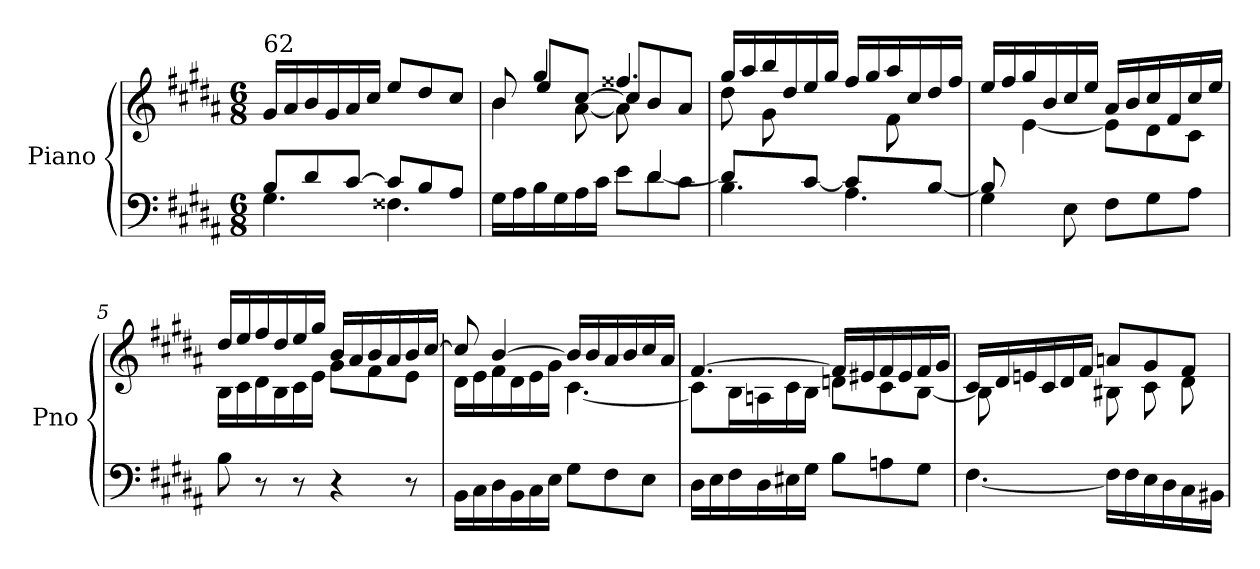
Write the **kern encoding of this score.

**kern	**kern
*part1	*part1
*staff2	*staff1
*I"Piano	*
*I'Pno	*
*clefF4	*clefG2
*k[f#c#g#d#a#]	*k[f#c#g#d#a#]
*B:	*B:
*M6/8	*M6/8
=1	=1
*^	*
!	!	!LO:TX:a:t=62
8B/L	4.G#\	16g#/LL
.	.	16a#/
8d#/	.	16b/
.	.	16g#/
[8c#/J	.	16a#/
.	.	16cc#/JJ
8c#/L]	4.F##X\	8ee/L
8B/	.	8dd#/
8A#/J	.	8cc#/J
=2	=2	=2
*	*	*^
*	*	*	*^
16G#\LL	2ryy	8b/	4b\	8ryy
16A#\	.	.	.	.
16B\	.	4gg#/	.	8ee/L
16G#\	.	.	.	.
16A#\	.	.	[8a#\	[8cc#/J
16c#\JJ	.	.	.	.
8e\L	.	4.ff##X/	8a#\]	8cc#/L]
8d#\	[4d#/	.	4ryy	8b/
8c#\J	.	.	.	8a#/J
=3	=3	=3	=3	=3
4.B\	8d#/L]	16gg#/LL	8dd#\	8ryy
.	.	16aa#/	.	.
.	8ryy	16bb/	2ryy	8g#\
.	.	16dd#/	.	.
.	[8c#/J	16ee/	.	4ryy
.	.	16gg#/JJ	.	.
4.A#\	8c#/L]	16ff#/LL	.	.
.	.	16gg#/	.	.
.	8ryy	16aa#/	.	8f#\
.	.	16cc#/	.	.
.	[8B/J	16dd#/	8ryy	8ryy
.	.	16ff#/JJ	.	.
*	*	*	*v	*v
=4	=4	=4	=4
4G#\	8B/]	16ee/LL	8ryy
.	.	16ff#/	.
.	2ryy	16gg#/	[4e\
.	.	16b/	.
8E\	.	16cc#/	.
.	.	16ee/JJ	.
8F#\L	.	16a#/LL	8e\L]
.	.	16b/	.
8G#\	.	16cc#/	8d#\
.	.	16f#/	.
8A#\J	8ryy	16cc#/	8c#\J
.	.	16ee/JJ	.
*v	*v	*	*
!!LO:LB:g=z	!!
=5	=5	=5
8B\	16dd#/LL	16B\LL
.	16ee/	16c#\
8r	16ff#/	16d#\
.	16dd#/	16B\
8r	16ee/	16c#\
.	16gg#/JJ	16e\JJ
4r	16b/LL	8g#\L
.	16a#/	.
.	16b/	8f#\
.	16a#/	.
8r	16b/	8e\J
.	[16cc#/JJ	.
=6	=6	=6
16BB\LL	8cc#/]	16d#\LL
16C#\	.	16e\
16D#\	[4b/	16f#\
16BB\	.	16d#\
16C#\	.	16e\
16E\JJ	.	16g#\JJ
8G#\L	16b/LL]	[4.c#\
.	16b/	.
8F#\	16a#/	.
.	16b/	.
8E\J	16cc#/	.
.	16a#/JJ	.
=7	=7	=7
16D#\LL	[4.f#/	8c#\L]
16E\	.	.
16F#\	.	16B\L
16D#\	.	16An\
16E#X\	.	16c#\
16G#\JJ	.	16B\JJ
8B\L	16f#/LL]	8dn\L
.	16e#X/	.
8An\	16f#/	8c#\
.	16e#/	.
8G#\J	16f#/	[8B\J
.	16g#/JJ	.
!!LO:LB:g=z	!!
=8	=8	=8
*^	*	*
8ryy	[4.F#\	16c#/LL	8B\L]
.	.	16d#/	.
16An/L	.	16en/	4ryy
16G#/	.	16c#/	.
16A/	.	16d#/	.
16F#/JJ	.	16f#/JJ	.
4.ryy	16F#\LL]	8an/L	8B#X\L
.	16F#\	.	.
.	16E\	8g#/	8c#\
.	16D#\	.	.
.	16C#\	8f#/J	8d#\J
.	16BB#X\JJ	.	.
*v	*v	*	*
*	*v	*v
=	=
*-	*-
